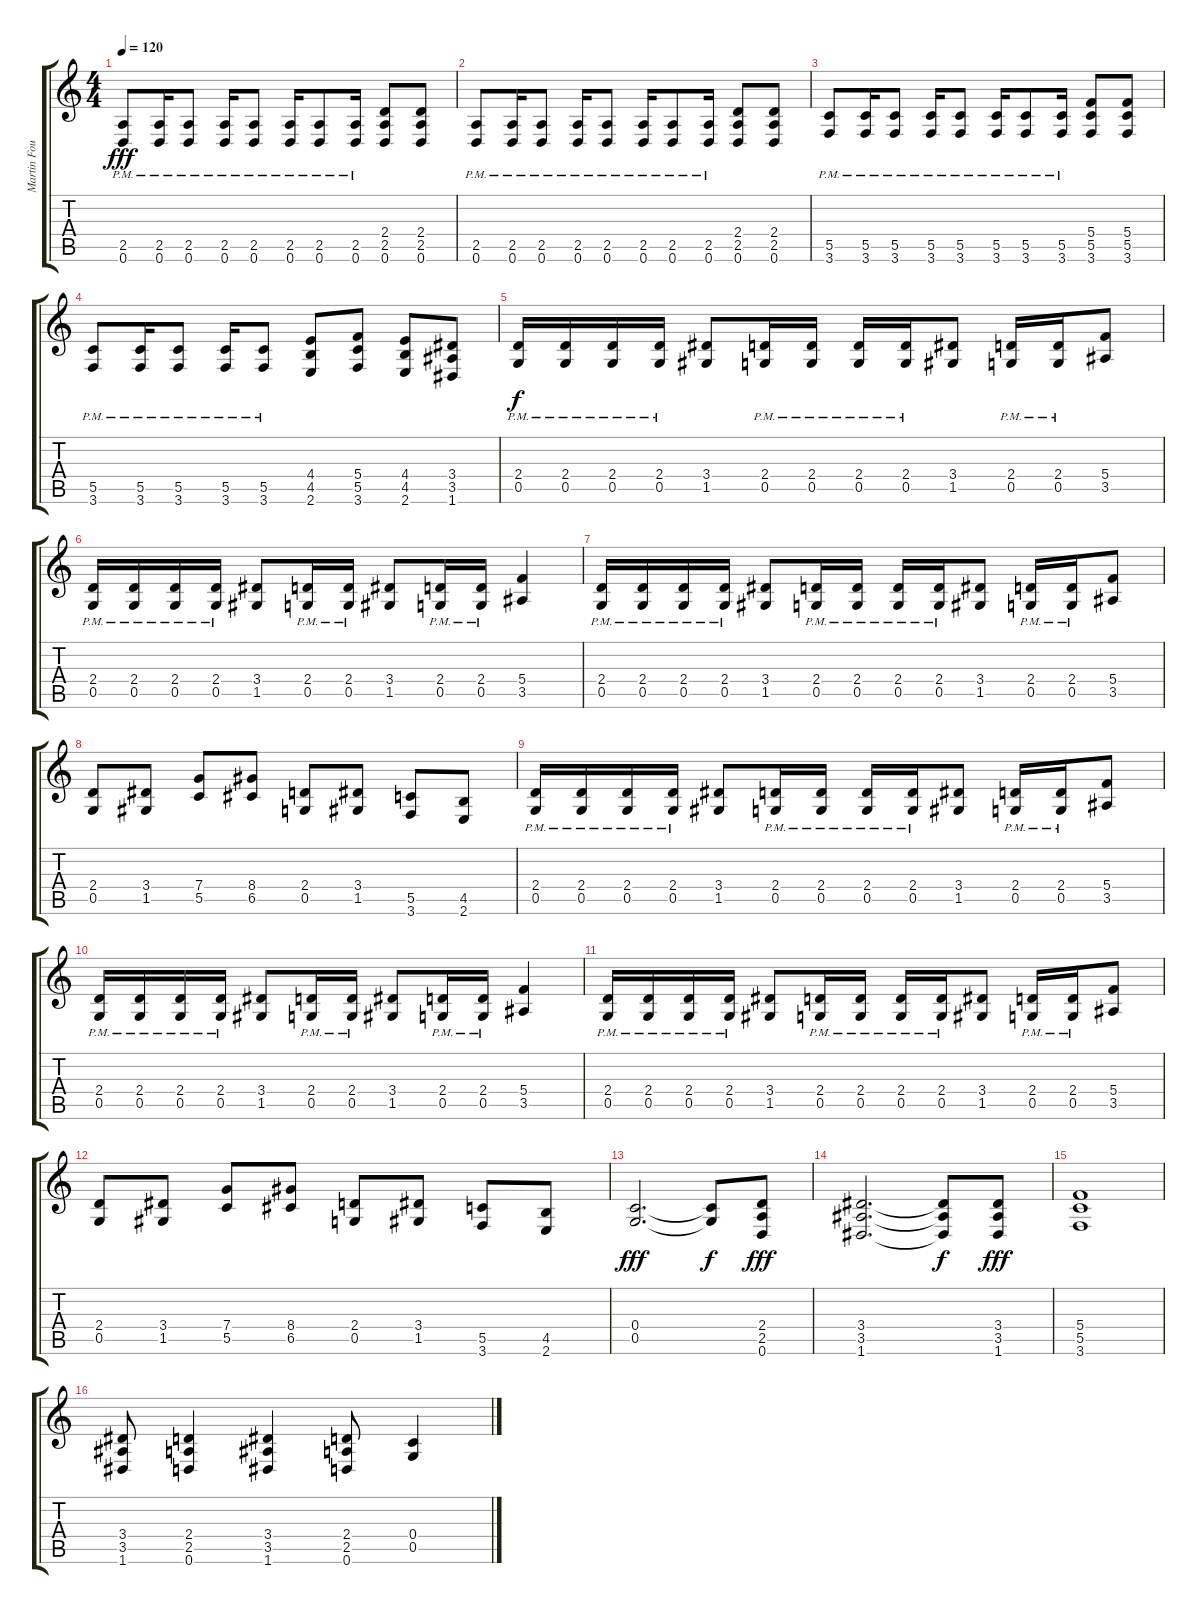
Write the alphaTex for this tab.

\track ("Martin Foul" "Martin Fou") {instrument distortionguitar}
\staff {score tabs}
\tuning (D4 A3 F3 C3 G2 D2) {hide}
\ts (4 4)
\tempo 120
\clef g2
\ks c
(2.5{pm} 0.6{pm}).8{dy fff} (2.5{pm} 0.6{pm}).16 (2.5{pm} 0.6{pm}).8 (2.5{pm} 0.6{pm}).16 (2.5{pm} 0.6{pm}).8 (2.5{pm} 0.6{pm}).16 (2.5{pm} 0.6{pm}).8 (2.5{pm} 0.6{pm}).16 (2.4 2.5 0.6).8 (2.4 2.5 0.6).8 |
(2.5{pm} 0.6{pm}).8 (2.5{pm} 0.6{pm}).16 (2.5{pm} 0.6{pm}).8 (2.5{pm} 0.6{pm}).16 (2.5{pm} 0.6{pm}).8 (2.5{pm} 0.6{pm}).16 (2.5{pm} 0.6{pm}).8 (2.5{pm} 0.6{pm}).16 (2.4 2.5 0.6).8 (2.4 2.5 0.6).8 |
(5.5{pm} 3.6{pm}).8 (5.5{pm} 3.6{pm}).16 (5.5{pm} 3.6{pm}).8 (5.5{pm} 3.6{pm}).16 (5.5{pm} 3.6{pm}).8 (5.5{pm} 3.6{pm}).16 (5.5{pm} 3.6{pm}).8 (5.5{pm} 3.6{pm}).16 (5.4 5.5 3.6).8 (5.4 5.5 3.6).8 |
(5.5{pm} 3.6{pm}).8 (5.5{pm} 3.6{pm}).16 (5.5{pm} 3.6{pm}).8 (5.5{pm} 3.6{pm}).16 (5.5{pm} 3.6{pm}).8 (4.4 4.5 2.6).8 (5.4 5.5 3.6).8 (4.4 4.5 2.6).8 (3.4 3.5 1.6).8 |
(2.4{pm} 0.5{pm}).16{dy f} (2.4{pm} 0.5{pm}).16 (2.4{pm} 0.5{pm}).16 (2.4{pm} 0.5{pm}).16 (3.4 1.5).8 (2.4{pm} 0.5{pm}).16 (2.4{pm} 0.5{pm}).16 (2.4{pm} 0.5{pm}).16 (2.4{pm} 0.5{pm}).16 (3.4 1.5).8 (2.4{pm} 0.5{pm}).16 (2.4{pm} 0.5{pm}).16 (5.4 3.5).8 |
(2.4{pm} 0.5{pm}).16 (2.4{pm} 0.5{pm}).16 (2.4{pm} 0.5{pm}).16 (2.4{pm} 0.5{pm}).16 (3.4 1.5).8 (2.4{pm} 0.5{pm}).16 (2.4{pm} 0.5{pm}).16 (3.4 1.5).8 (2.4{pm} 0.5{pm}).16 (2.4{pm} 0.5{pm}).16 (5.4 3.5).4 |
(2.4{pm} 0.5{pm}).16 (2.4{pm} 0.5{pm}).16 (2.4{pm} 0.5{pm}).16 (2.4{pm} 0.5{pm}).16 (3.4 1.5).8 (2.4{pm} 0.5{pm}).16 (2.4{pm} 0.5{pm}).16 (2.4{pm} 0.5{pm}).16 (2.4{pm} 0.5{pm}).16 (3.4 1.5).8 (2.4{pm} 0.5{pm}).16 (2.4{pm} 0.5{pm}).16 (5.4 3.5).8 |
(2.4 0.5).8 (3.4 1.5).8 (7.4 5.5).8 (8.4 6.5).8 (2.4 0.5).8 (3.4 1.5).8 (5.5 3.6).8 (4.5 2.6).8 |
(2.4{pm} 0.5{pm}).16 (2.4{pm} 0.5{pm}).16 (2.4{pm} 0.5{pm}).16 (2.4{pm} 0.5{pm}).16 (3.4 1.5).8 (2.4{pm} 0.5{pm}).16 (2.4{pm} 0.5{pm}).16 (2.4{pm} 0.5{pm}).16 (2.4{pm} 0.5{pm}).16 (3.4 1.5).8 (2.4{pm} 0.5{pm}).16 (2.4{pm} 0.5{pm}).16 (5.4 3.5).8 |
(2.4{pm} 0.5{pm}).16 (2.4{pm} 0.5{pm}).16 (2.4{pm} 0.5{pm}).16 (2.4{pm} 0.5{pm}).16 (3.4 1.5).8 (2.4{pm} 0.5{pm}).16 (2.4{pm} 0.5{pm}).16 (3.4 1.5).8 (2.4{pm} 0.5{pm}).16 (2.4{pm} 0.5{pm}).16 (5.4 3.5).4 |
(2.4{pm} 0.5{pm}).16 (2.4{pm} 0.5{pm}).16 (2.4{pm} 0.5{pm}).16 (2.4{pm} 0.5{pm}).16 (3.4 1.5).8 (2.4{pm} 0.5{pm}).16 (2.4{pm} 0.5{pm}).16 (2.4{pm} 0.5{pm}).16 (2.4{pm} 0.5{pm}).16 (3.4 1.5).8 (2.4{pm} 0.5{pm}).16 (2.4{pm} 0.5{pm}).16 (5.4 3.5).8 |
(2.4 0.5).8 (3.4 1.5).8 (7.4 5.5).8 (8.4 6.5).8 (2.4 0.5).8 (3.4 1.5).8 (5.5 3.6).8 (4.5 2.6).8 |
(0.4 0.5).2{d dy fff} (0.4{t} 0.5{t}).8{dy f} (2.4 2.5 0.6).8{dy fff} |
(3.4 3.5 1.6).2{d} (3.4{t} 3.5{t} 1.6{t}).8{dy f} (3.4 3.5 1.6).8{dy fff} |
(5.4 5.5 3.6).1 |
(3.4 3.5 1.6).8 (2.4 2.5 0.6).4 (3.4 3.5 1.6).4 (2.4 2.5 0.6).8 (0.4 0.5).4
